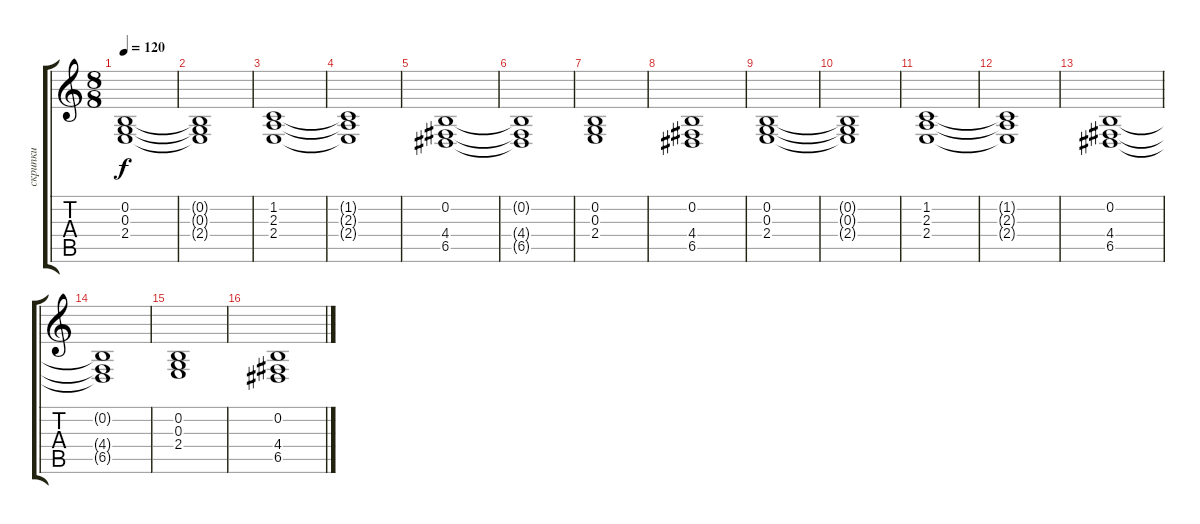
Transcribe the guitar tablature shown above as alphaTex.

\track ("скрипки" "скрипки") {instrument synthstrings1}
\staff {score tabs}
\tuning (E4 B3 G3 D3 A2 E2) {hide}
\ts (8 8)
\tempo 120
\clef g2
\ks c
(0.2 0.3 2.4).1{dy f} |
(0.2{t} 0.3{t} 2.4{t}).1 |
(1.2 2.3 2.4).1 |
(1.2{t} 2.3{t} 2.4{t}).1 |
(0.2 4.4 6.5).1 |
(0.2{t} 4.4{t} 6.5{t}).1 |
(0.2 0.3 2.4).1 |
(0.2 4.4 6.5).1 |
(0.2 0.3 2.4).1 |
(0.2{t} 0.3{t} 2.4{t}).1 |
(1.2 2.3 2.4).1{volume 15} |
(1.2{t} 2.3{t} 2.4{t}).1 |
(0.2 4.4 6.5).1{volume 14} |
(0.2{t} 4.4{t} 6.5{t}).1 |
(0.2 0.3 2.4).1{volume 12} |
(0.2 4.4 6.5).1{volume 11}
